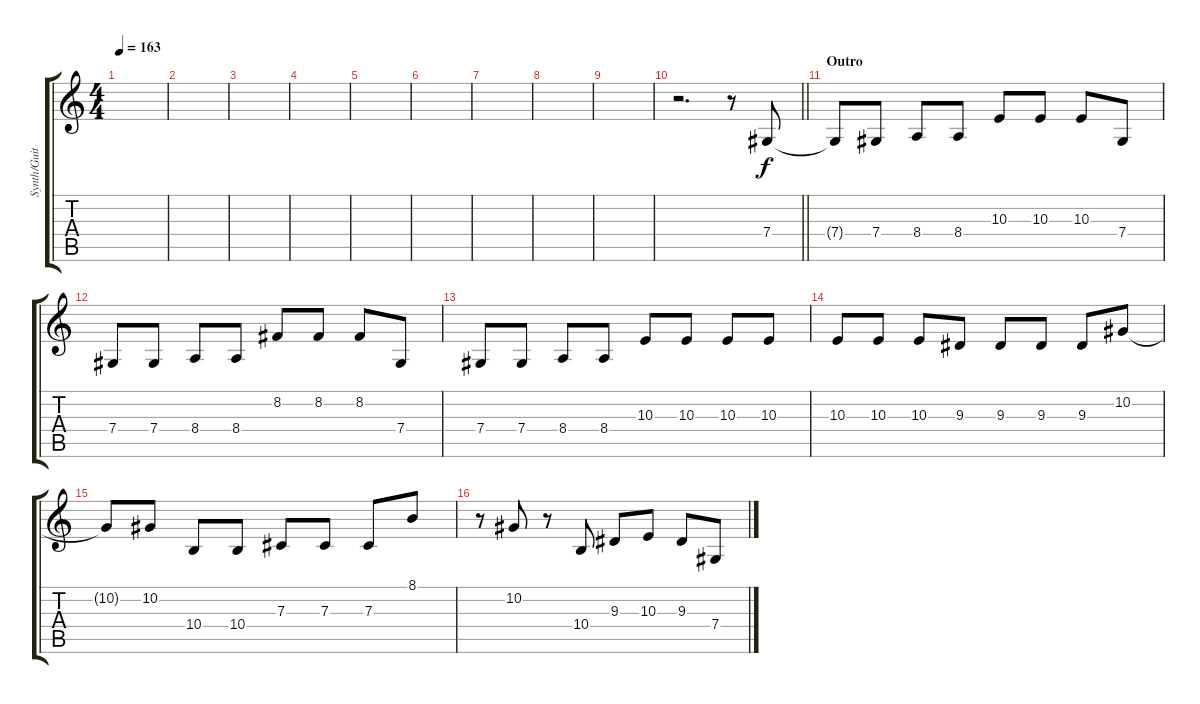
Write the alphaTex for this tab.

\track ("Synth/Guitar overdub" "Synth/Guit") {instrument pad5bowed}
\staff {score tabs}
\tuning (Eb4 Bb3 Gb3 Db3 Ab2 Eb2) {hide}
\ts (4 4)
\tempo 163
\clef g2
\ks c
|
|
|
|
|
|
|
|
|
\barLineRight lightlight
r.2{d} r.8 7.4.8{volume 8 instrument overdrivenguitar} |
\section ("" "Outro")
7.4{t}.8 7.4.8 8.4.8 8.4.8 10.3.8 10.3.8 10.3.8 7.4.8 |
7.4.8 7.4.8 8.4.8 8.4.8 8.2.8 8.2.8 8.2.8 7.4.8 |
7.4.8 7.4.8 8.4.8 8.4.8 10.3.8 10.3.8 10.3.8 10.3.8 |
10.3.8 10.3.8 10.3.8 9.3.8 9.3.8 9.3.8 9.3.8 10.2.8 |
10.2{t}.8 10.2.8 10.4.8 10.4.8 7.3.8 7.3.8 7.3.8 8.1.8 |
r.8 10.2.8 r.8 10.4.8 9.3.8 10.3.8 9.3.8 7.4.8
